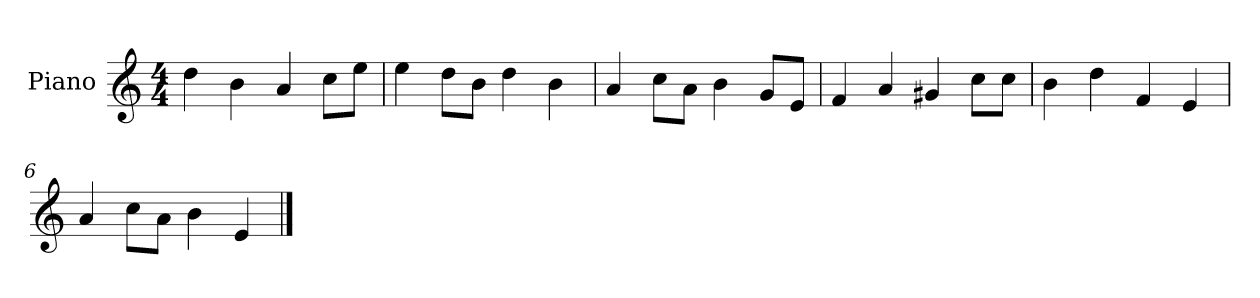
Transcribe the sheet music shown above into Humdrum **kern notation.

**kern
*part1
*staff1
*I"Piano
*I'P-no
*clefG2
*k[]
*M4/4
*MM90
=1
4dd\
4b\
4a/
8cc\L
8ee\J
=2
4ee\
8dd\L
8b\J
4dd\
4b\
=3
4a/
8cc\L
8a\J
4b\
8g/L
8e/J
=4
4f/
4a/
4g#X/
8cc\L
8cc\J
=5
4b\
4dd\
4f/
4e/
=6
4a/
8cc\L
8a\J
4b\
4e/
==
*-
